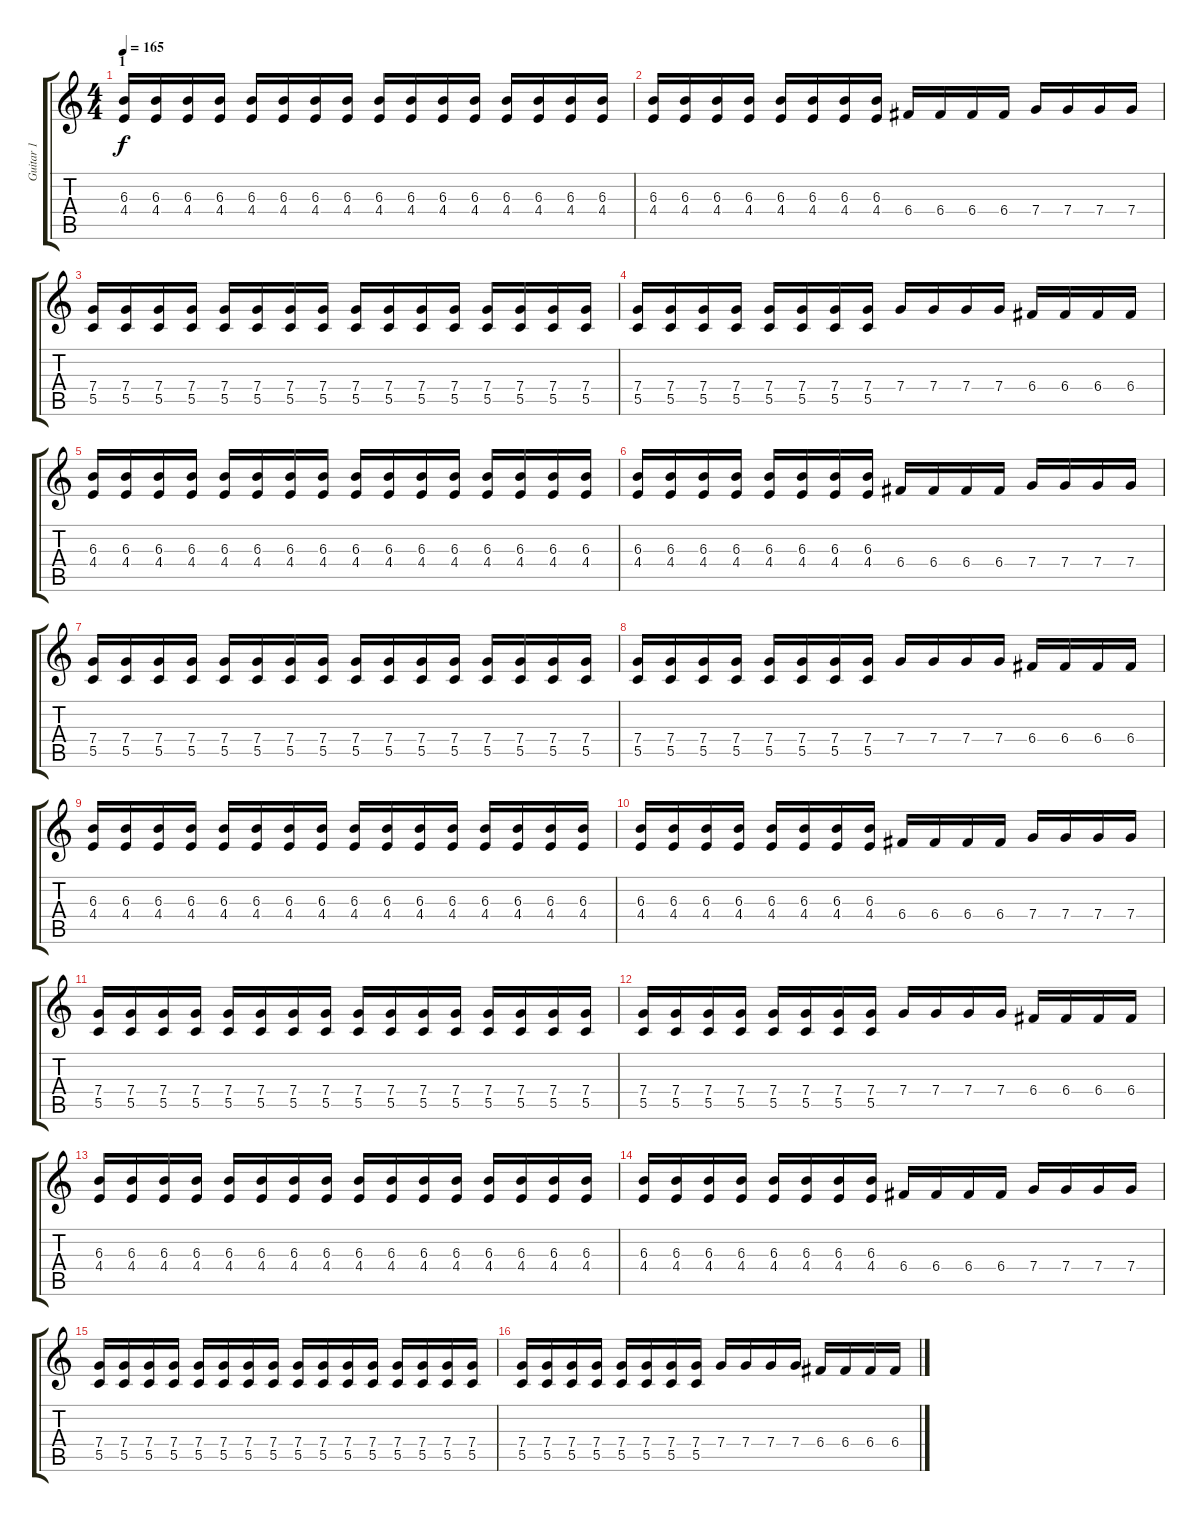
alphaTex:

\track ("Guitar 1" "Guitar 1") {instrument distortionguitar}
\staff {score tabs}
\tuning (D4 A3 F3 C3 G2 C2) {hide}
\ts (4 4)
\section ("" "1")
\tempo 165
\clef g2
\ks c
(6.3 4.4).16{dy f instrument distortionguitar} (6.3 4.4).16 (6.3 4.4).16 (6.3 4.4).16 (6.3 4.4).16 (6.3 4.4).16 (6.3 4.4).16 (6.3 4.4).16 (6.3 4.4).16 (6.3 4.4).16 (6.3 4.4).16 (6.3 4.4).16 (6.3 4.4).16 (6.3 4.4).16 (6.3 4.4).16 (6.3 4.4).16 |
(6.3 4.4).16 (6.3 4.4).16 (6.3 4.4).16 (6.3 4.4).16 (6.3 4.4).16 (6.3 4.4).16 (6.3 4.4).16 (6.3 4.4).16 6.4.16 6.4.16 6.4.16 6.4.16 7.4.16 7.4.16 7.4.16 7.4.16 |
(7.4 5.5).16 (7.4 5.5).16 (7.4 5.5).16 (7.4 5.5).16 (7.4 5.5).16 (7.4 5.5).16 (7.4 5.5).16 (7.4 5.5).16 (7.4 5.5).16 (7.4 5.5).16 (7.4 5.5).16 (7.4 5.5).16 (7.4 5.5).16 (7.4 5.5).16 (7.4 5.5).16 (7.4 5.5).16 |
(7.4 5.5).16 (7.4 5.5).16 (7.4 5.5).16 (7.4 5.5).16 (7.4 5.5).16 (7.4 5.5).16 (7.4 5.5).16 (7.4 5.5).16 7.4.16 7.4.16 7.4.16 7.4.16 6.4.16 6.4.16 6.4.16 6.4.16 |
(6.3 4.4).16 (6.3 4.4).16 (6.3 4.4).16 (6.3 4.4).16 (6.3 4.4).16 (6.3 4.4).16 (6.3 4.4).16 (6.3 4.4).16 (6.3 4.4).16 (6.3 4.4).16 (6.3 4.4).16 (6.3 4.4).16 (6.3 4.4).16 (6.3 4.4).16 (6.3 4.4).16 (6.3 4.4).16 |
(6.3 4.4).16 (6.3 4.4).16 (6.3 4.4).16 (6.3 4.4).16 (6.3 4.4).16 (6.3 4.4).16 (6.3 4.4).16 (6.3 4.4).16 6.4.16 6.4.16 6.4.16 6.4.16 7.4.16 7.4.16 7.4.16 7.4.16 |
(7.4 5.5).16 (7.4 5.5).16 (7.4 5.5).16 (7.4 5.5).16 (7.4 5.5).16 (7.4 5.5).16 (7.4 5.5).16 (7.4 5.5).16 (7.4 5.5).16 (7.4 5.5).16 (7.4 5.5).16 (7.4 5.5).16 (7.4 5.5).16 (7.4 5.5).16 (7.4 5.5).16 (7.4 5.5).16 |
(7.4 5.5).16 (7.4 5.5).16 (7.4 5.5).16 (7.4 5.5).16 (7.4 5.5).16 (7.4 5.5).16 (7.4 5.5).16 (7.4 5.5).16 7.4.16 7.4.16 7.4.16 7.4.16 6.4.16 6.4.16 6.4.16 6.4.16 |
(6.3 4.4).16 (6.3 4.4).16 (6.3 4.4).16 (6.3 4.4).16 (6.3 4.4).16 (6.3 4.4).16 (6.3 4.4).16 (6.3 4.4).16 (6.3 4.4).16 (6.3 4.4).16 (6.3 4.4).16 (6.3 4.4).16 (6.3 4.4).16 (6.3 4.4).16 (6.3 4.4).16 (6.3 4.4).16 |
(6.3 4.4).16 (6.3 4.4).16 (6.3 4.4).16 (6.3 4.4).16 (6.3 4.4).16 (6.3 4.4).16 (6.3 4.4).16 (6.3 4.4).16 6.4.16 6.4.16 6.4.16 6.4.16 7.4.16 7.4.16 7.4.16 7.4.16 |
(7.4 5.5).16 (7.4 5.5).16 (7.4 5.5).16 (7.4 5.5).16 (7.4 5.5).16 (7.4 5.5).16 (7.4 5.5).16 (7.4 5.5).16 (7.4 5.5).16 (7.4 5.5).16 (7.4 5.5).16 (7.4 5.5).16 (7.4 5.5).16 (7.4 5.5).16 (7.4 5.5).16 (7.4 5.5).16 |
(7.4 5.5).16 (7.4 5.5).16 (7.4 5.5).16 (7.4 5.5).16 (7.4 5.5).16 (7.4 5.5).16 (7.4 5.5).16 (7.4 5.5).16 7.4.16 7.4.16 7.4.16 7.4.16 6.4.16 6.4.16 6.4.16 6.4.16 |
(6.3 4.4).16 (6.3 4.4).16 (6.3 4.4).16 (6.3 4.4).16 (6.3 4.4).16 (6.3 4.4).16 (6.3 4.4).16 (6.3 4.4).16 (6.3 4.4).16 (6.3 4.4).16 (6.3 4.4).16 (6.3 4.4).16 (6.3 4.4).16 (6.3 4.4).16 (6.3 4.4).16 (6.3 4.4).16 |
(6.3 4.4).16 (6.3 4.4).16 (6.3 4.4).16 (6.3 4.4).16 (6.3 4.4).16 (6.3 4.4).16 (6.3 4.4).16 (6.3 4.4).16 6.4.16 6.4.16 6.4.16 6.4.16 7.4.16 7.4.16 7.4.16 7.4.16 |
(7.4 5.5).16 (7.4 5.5).16 (7.4 5.5).16 (7.4 5.5).16 (7.4 5.5).16 (7.4 5.5).16 (7.4 5.5).16 (7.4 5.5).16 (7.4 5.5).16 (7.4 5.5).16 (7.4 5.5).16 (7.4 5.5).16 (7.4 5.5).16 (7.4 5.5).16 (7.4 5.5).16 (7.4 5.5).16 |
(7.4 5.5).16 (7.4 5.5).16 (7.4 5.5).16 (7.4 5.5).16 (7.4 5.5).16 (7.4 5.5).16 (7.4 5.5).16 (7.4 5.5).16 7.4.16 7.4.16 7.4.16 7.4.16 6.4.16 6.4.16 6.4.16 6.4.16
